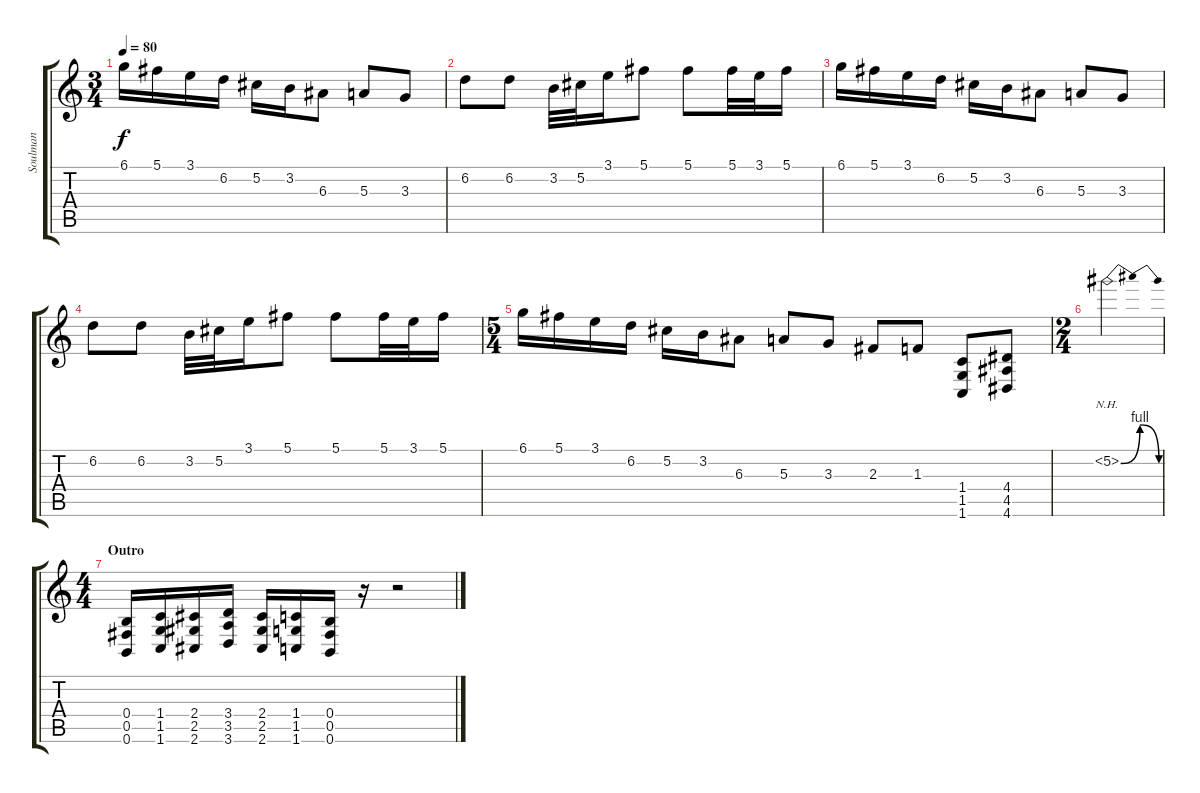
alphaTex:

\track ("Soulman" "Soulman") {instrument distortionguitar}
\staff {score tabs}
\tuning (Db4 Ab3 E3 B2 Gb2 B1) {hide}
\ts (3 4)
\tempo 80
\clef g2
\ks c
6.1.16{dy f} 5.1.16 3.1.16 6.2.16 5.2.16 3.2.16 6.3.8 5.3.8 3.3.8 |
6.2.8 6.2.8 3.2.32 5.2.32 3.1.16 5.1.8 5.1.8 5.1.32 3.1.32 5.1.16 |
6.1.16 5.1.16 3.1.16 6.2.16 5.2.16 3.2.16 6.3.8 5.3.8 3.3.8 |
6.2.8 6.2.8 3.2.32 5.2.32 3.1.16 5.1.8 5.1.8 5.1.32 3.1.32 5.1.16 |
\ts (5 4)
6.1.16 5.1.16 3.1.16 6.2.16 5.2.16 3.2.16 6.3.8 5.3.8 3.3.8 2.3.8 1.3.8 (1.4 1.5 1.6).8 (4.4 4.5 4.6).8 |
\ts (2 4)
5.2{be (bendrelease 0 0 30 4 30 4 60 0) nh}.2 |
\ts (4 4)
\section ("" "Outro")
(0.4 0.5 0.6).16 (1.4 1.5 1.6).16 (2.4 2.5 2.6).16 (3.4 3.5 3.6).16 (2.4 2.5 2.6).16 (1.4 1.5 1.6).16 (0.4 0.5 0.6).16 r.16 r.2
